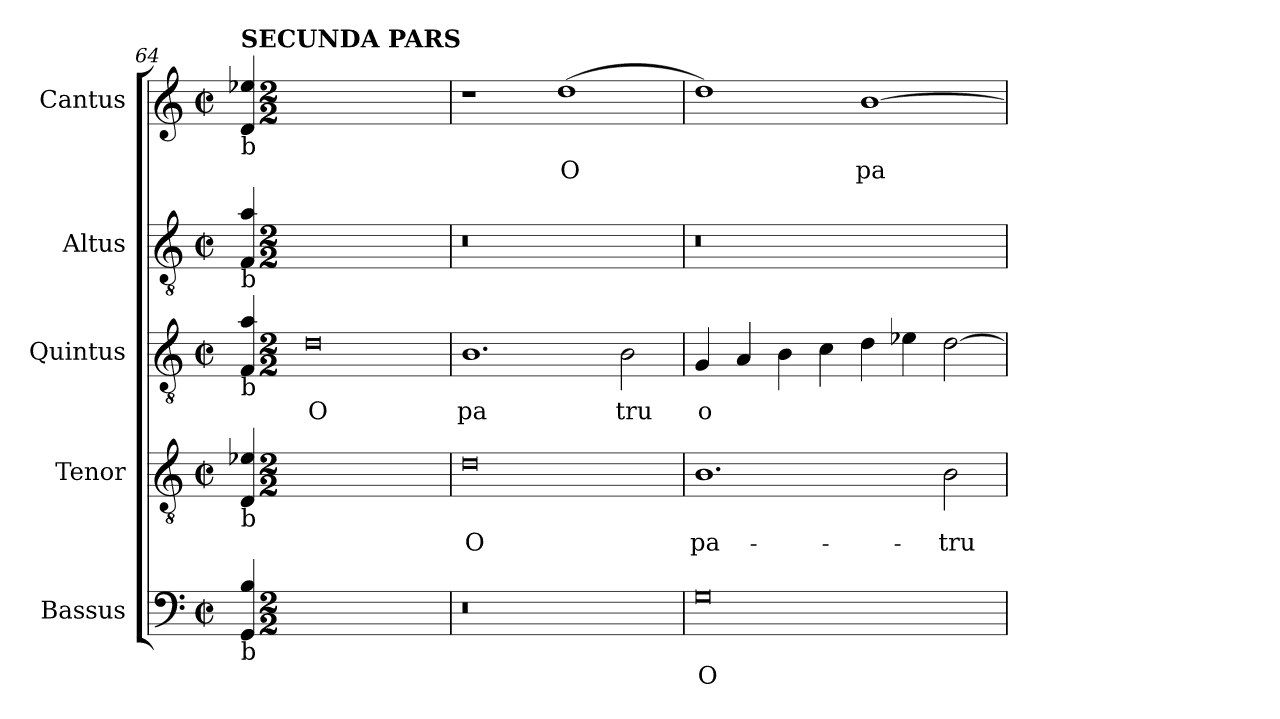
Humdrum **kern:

**kern	**text	**kern	**text	**kern	**text	**kern	**kern	**text
*part5	*part5	*part4	*part4	*part3	*part3	*part2	*part1	*part1
*staff5	*staff5	*staff4	*staff4	*staff3	*staff3	*staff2	*staff1	*staff1
*I"Bassus	*	*I"Tenor	*	*I"Quintus	*	*I"Altus	*I"Cantus	*
!!LO:LB:g=z
*clefF4	*	*clefGv2	*	*clefGv2	*	*clefGv2	*clefG2	*
*k[]	*	*k[]	*	*k[]	*	*k[]	*k[]	*
*C:	*	*C:	*	*C:	*	*C:	*C:	*
*M2/2	*	*M2/2	*	*M2/2	*	*M2/2	*M2/2	*
*met(c|)	*	*met(c|)	*	*met(c|)	*	*met(c|)	*met(c|)	*
=64	=64	=64	=64	=64	=64	=64	=64	=64
!	!	!	!	!	!	!	!LO:TX:a:B:t=SECUNDA PARS	!
!	!	!	!	!	!	!	!LO:TX:b:t=b	!
!	!	!	!	!	!	!LO:TX:b:t=b	!	!
!	!	!	!	!LO:TX:b:t=b	!	!	!	!
!	!	!LO:TX:b:t=b	!	!	!	!	!	!
!LO:TX:b:t=b	!	!	!	!	!	!	!	!
4B/ 4GG/	.	4e-X/ 4D/	.	4a/ 4F/	.	4a/ 4F/	4d/ 4ee-X/	.
*M2/2	*	*M2/2	*	*M2/2	*	*M2/2	*M2/2	*
*met(c|)	*	*met(c|)	*	*met(c|)	*	*met(c|)	*met(c|)	*
!	!	!	!	!	!LO:LY:b:cj	!	!	!
0ryy	.	0ryy	.	0d	O	0ryy	0ryy	.
=65	=65	=65	=65	=65	=65	=65	=65	=65
!	!	!	!LO:LY:b:cj	!	!LO:LY:b:cj	!	!	!
0r	.	0d	O	1.B	pa	0r	1r	.
!	!	!	!	!	!	!	!	!LO:LY:b:cj
.	.	.	.	.	.	.	(>1dd	O
!	!	!	!	!	!LO:LY:b:cj	!	!	!
.	.	.	.	2B\	tru	.	.	.
=66	=66	=66	=66	=66	=66	=66	=66	=66
!	!LO:LY:b:cj	!	!LO:LY:b:cj	!	!LO:LY:b:cj	!	!	!
0G	O	1.B	pa-	4G/	o	0r	1dd)	.
.	.	.	.	4A/	.	.	.	.
.	.	.	.	4B\	.	.	.	.
.	.	.	.	4c\	.	.	.	.
!	!	!	!	!	!	!	!	!LO:LY:b:cj
.	.	.	.	4d\	.	.	[>1b	pa
.	.	.	.	4e-\	.	.	.	.
!	!	!	!LO:LY:b:cj	!	!	!	!	!
.	.	2B\	-tru-	[>2d\	.	.	.	.
=	=	=	=	=	=	=	=	=
*-	*-	*-	*-	*-	*-	*-	*-	*-
